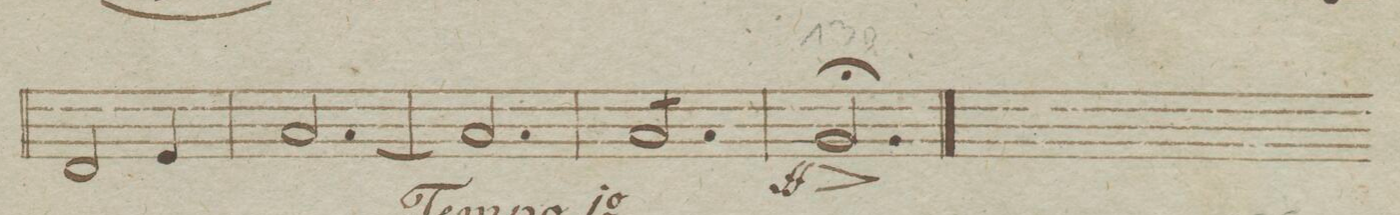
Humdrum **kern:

**kern	**dynam
*I"Fagotto Primo.	*
*clefF4	*
*k[fncngndnb-e-a-]	*
*met(c)	*
*M3/4	*
2FF/	.
4GG/	.
=123	=123
[2.C/	.
=124	=124
2.C/]	.
=125	=125
*tremolo	*
8C/L	.
8C/	.
8C/	.
8C/	.
8C/	.
8C/J	.
*Xtremolo	*
=126	=126
2.BB-^;/	ff
==127	==127
*k[b-e-a-]	*
*M4/4	*
*met(c)	*
*-	*-
